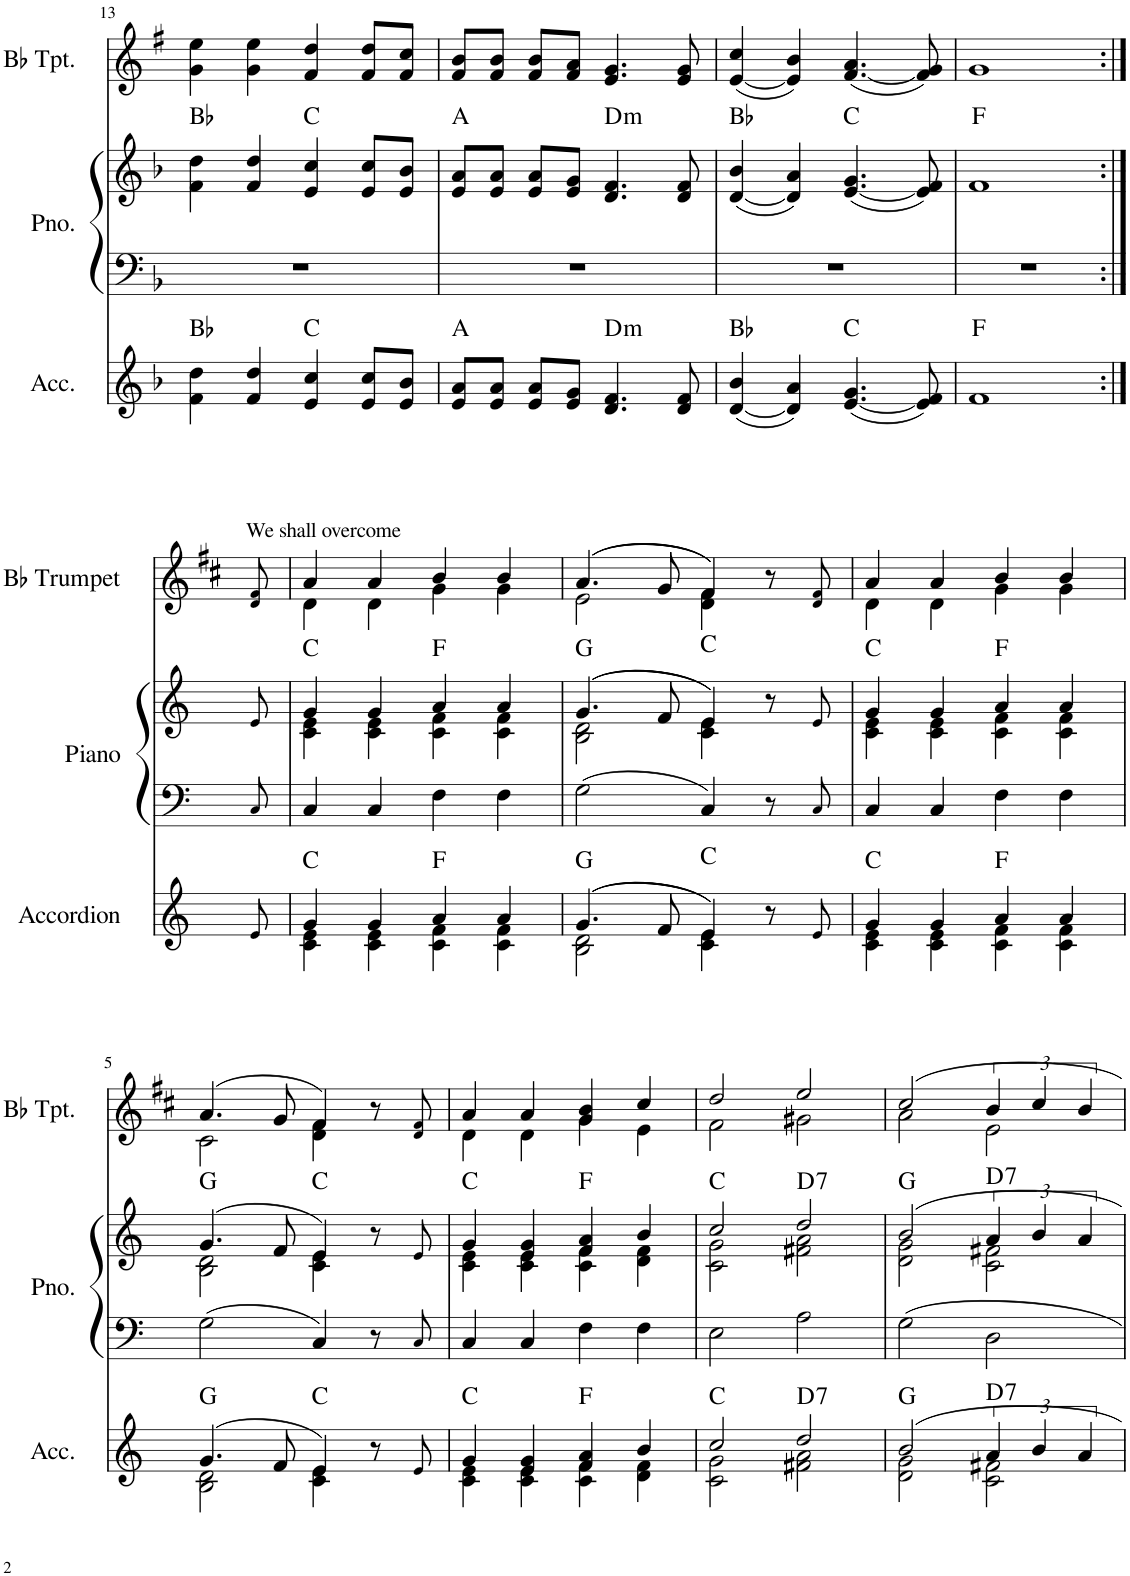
**kern	**harte	**kern	**kern	**harte	**kern
*part3	*part3	*part2	*part2	*part2	*part1
*staff4	*	*staff3	*staff2	*	*staff1
*I"Accordion	*	*I"Piano	*	*	*I"Bb Trumpet
*I'Acc.	*	*I'Pno.	*	*	*I'Bb Tpt.
!!LO:PB:g=z
*clefG2	*	*clefF4	*clefG2	*	*clefG2
*	*	*	*	*	*Trd1c2
*k[b-]	*	*k[b-]	*k[b-]	*	*k[f#]
*M4/4	*	*M4/4	*M4/4	*	*M4/4
=13	=13	=13	=13	=13	=13
4f\ 4dd\	Bb:maj	1r	4f\ 4dd\	Bb:maj	4g\ 4ee\
4f/ 4dd/	.	.	4f/ 4dd/	.	4g\ 4ee\
4e/ 4cc/	C:maj	.	4e/ 4cc/	C:maj	4f#/ 4dd/
8e/ 8cc/L	.	.	8e/ 8cc/L	.	8f#/ 8dd/L
8e/ 8b-/J	.	.	8e/ 8b-/J	.	8f#/ 8cc/J
=14	=14	=14	=14	=14	=14
8e/ 8a/L	A:maj	1r	8e/ 8a/L	A:maj	8f#/ 8b/L
8e/ 8a/J	.	.	8e/ 8a/J	.	8f#/ 8b/J
8e/ 8a/L	.	.	8e/ 8a/L	.	8f#/ 8b/L
8e/ 8g/J	.	.	8e/ 8g/J	.	8f#/ 8a/J
!	!LO:H:kt=m	!	!	!LO:H:kt=m	!
4.d/ 4.f/	D:min	.	4.d/ 4.f/	D:min	4.e/ 4.g/
8d/ 8f/	.	.	8d/ 8f/	.	8e/ 8g/
=15	=15	=15	=15	=15	=15
([4d/ 4b-/	Bb:maj	1r	([4d/ 4b-/	Bb:maj	([4e/ 4cc/
4d/] 4a/)	.	.	4d/] 4a/)	.	4e/] 4b/)
([4.e/ 4.g/	C:maj	.	([4.e/ 4.g/	C:maj	([4.f#/ 4.a/
8e/] 8f/)	.	.	8e/] 8f/)	.	8f#/] 8g/)
=16	=16	=16	=16	=16	=16
1f	F:maj	1r	1f	F:maj	1g
!!LO:LB:g=z
=1:|!	=1:|!	=1:|!	=1:|!	=1:|!	=1:|!
*k[]	*	*k[]	*k[]	*	*k[f#c#]
!	!	!	!	!	!LO:TX:a:t=We shall overcome
8e!/	.	8C!/	8e!/	.	8d!/ 8f#!/
=2	=2	=2	=2	=2	=2
*^	*	*	*^	*	*^
4g/	4c\ 4e\	C:maj	4C/	4g/	4c\ 4e\	C:maj	4a/	4d\
4g/	4c\ 4e\	.	4C/	4g/	4c\ 4e\	.	4a/	4d\
4a/	4c\ 4f\	F:maj	4F\	4a/	4c\ 4f\	F:maj	4b/	4g\
4a/	4c\ 4f\	.	4F\	4a/	4c\ 4f\	.	4b/	4g\
=3	=3	=3	=3	=3	=3	=3	=3	=3
(>(>4.g/	2B\ 2d\	G:maj	2G\	(>(>4.g/	2B\ 2d\	G:maj	(>(>4.a/	2e\
8f/	.	.	.	8f/	.	.	8g/	.
4e/))	4c\ 4e\	C:maj	4C/	4e/))	4c\ 4e\	C:maj	4f#/))	4d\ 4f#\
8r	4ryy	.	8r	8r	4ryy	.	8r	4ryy
8e!/	.	.	8C!/	8e!/	.	.	8d!/ 8f#!/	.
=4	=4	=4	=4	=4	=4	=4	=4	=4
4g/	4c\ 4e\	C:maj	4C/	4g/	4c\ 4e\	C:maj	4a/	4d\
4g/	4c\ 4e\	.	4C/	4g/	4c\ 4e\	.	4a/	4d\
4a/	4c\ 4f\	F:maj	4F\	4a/	4c\ 4f\	F:maj	4b/	4g\
4a/	4c\ 4f\	.	4F\	4a/	4c\ 4f\	.	4b/	4g\
!!LO:LB:g=z	!!
=5	=5	=5	=5	=5	=5	=5	=5	=5
(4.g/	2B\ 2d\	G:maj	2G\	(4.g/	2B\ 2d\	G:maj	(4.a/	2c#\
8f/	.	.	.	8f/	.	.	8g/	.
4e/)	4c\ 4e\	C:maj	4C/	4e/)	4c\ 4e\	C:maj	4f#/)	4d\ 4f#\
8r	4ryy	.	8r	8r	4ryy	.	8r	4ryy
8e!/	.	.	8C!/	8e!/	.	.	8d!/ 8f#!/	.
=6	=6	=6	=6	=6	=6	=6	=6	=6
4g/	4c\ 4e\	C:maj	4C/	4g/	4c\ 4e\	C:maj	4a/	4d\
4e/ 4g/	4c\ 4e\	.	4C/	4e/ 4g/	4c\ 4e\	.	4a/	4d\
4f/ 4a/	4c\ 4f\	F:maj	4F\	4f/ 4a/	4c\ 4f\	F:maj	4g/ 4b/	4g\
4b/	4d\ 4f\	.	4F\	4b/	4d\ 4f\	.	4cc#/	4e\
=7	=7	=7	=7	=7	=7	=7	=7	=7
2cc/	2c\ 2g\	C:maj	2E\	2cc/	2c\ 2g\	C:maj	2dd/	2f#\
!	!	!LO:H:kt=7	!	!	!	!LO:H:kt=7	!	!
2dd/	2f#X\ 2a\	D:7	2A\	2dd/	2f#X\ 2a\	D:7	2ee/	2g#X\
=8	=8	=8	=8	=8	=8	=8	=8	=8
2b/	2d\ 2g\	G:maj	2G\	2b/	2d\ 2g\	G:maj	2cc#/	2a\
!	!	!LO:H:kt=7	!	!	!	!LO:H:kt=7	!	!
6a/	2c\ 2f#X\	D:7	2D\	6a/	2c\ 2f#X\	D:7	6b/	2e\
6b/	.	.	.	6b/	.	.	6cc#/	.
6a/	.	.	.	6a/	.	.	6b/	.
*	*	*	*	*v	*v	*	*	*
*v	*v	*	*	*	*	*v	*v
=	=	=	=	=	=
*-	*-	*-	*-	*-	*-
